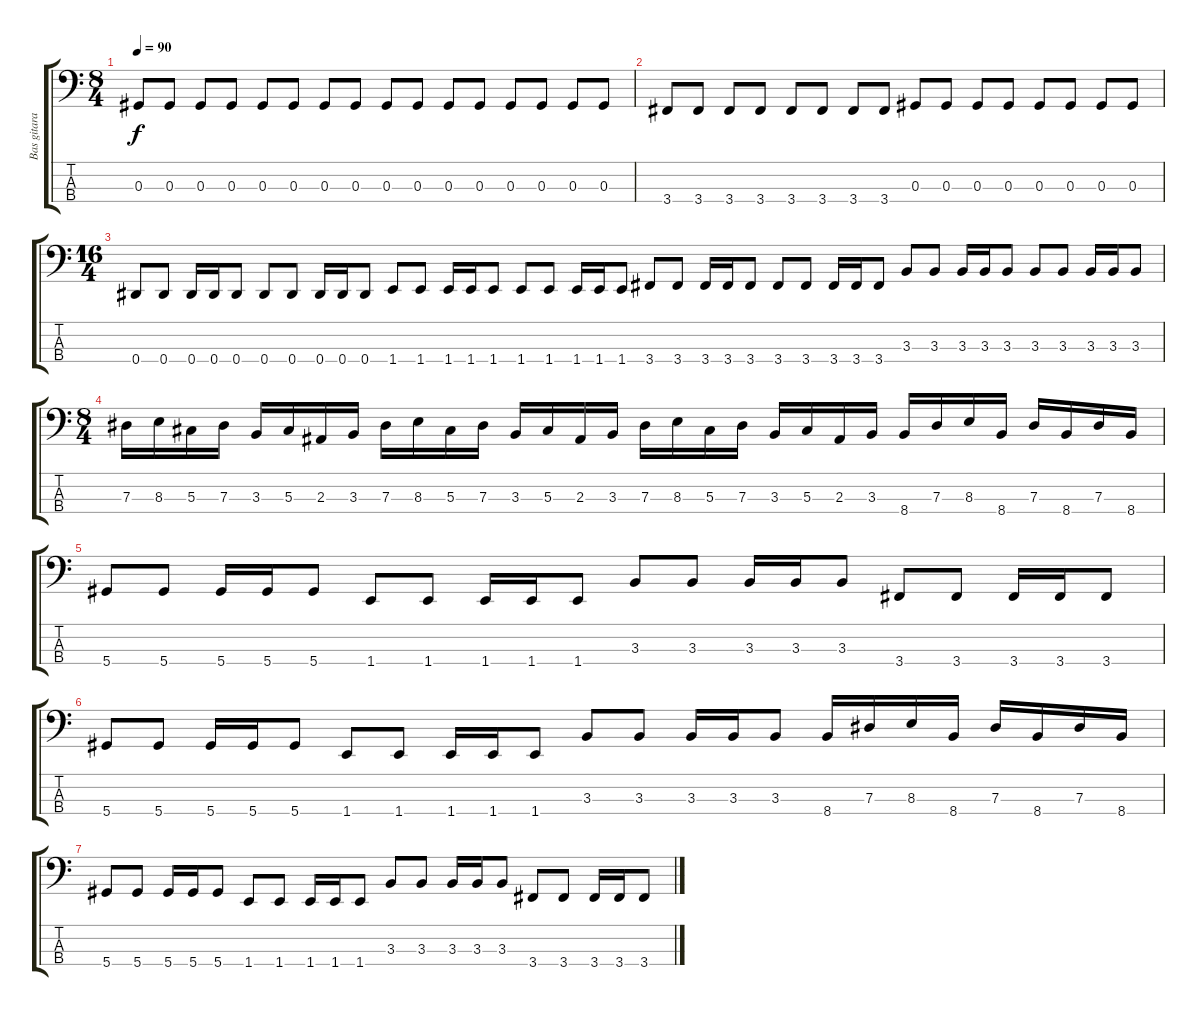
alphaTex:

\track ("Bas gitara / Bass gitara" "Bas gitara") {instrument electricbassfinger}
\staff {score tabs}
\tuning (Gb2 Db2 Ab1 Eb1) {hide}
\ts (8 4)
\tempo 90
\clef f4
\ks c
0.3.8{dy f} 0.3.8 0.3.8 0.3.8 0.3.8 0.3.8 0.3.8 0.3.8 0.3.8 0.3.8 0.3.8 0.3.8 0.3.8 0.3.8 0.3.8 0.3.8 |
3.4.8 3.4.8 3.4.8 3.4.8 3.4.8 3.4.8 3.4.8 3.4.8 0.3.8 0.3.8 0.3.8 0.3.8 0.3.8 0.3.8 0.3.8 0.3.8 |
\ts (16 4)
0.4.8 0.4.8 0.4.16 0.4.16 0.4.8 0.4.8 0.4.8 0.4.16 0.4.16 0.4.8 1.4.8 1.4.8 1.4.16 1.4.16 1.4.8 1.4.8 1.4.8 1.4.16 1.4.16 1.4.8 3.4.8 3.4.8 3.4.16 3.4.16 3.4.8 3.4.8 3.4.8 3.4.16 3.4.16 3.4.8 3.3.8 3.3.8 3.3.16 3.3.16 3.3.8 3.3.8 3.3.8 3.3.16 3.3.16 3.3.8 |
\ts (8 4)
7.3.16 8.3.16 5.3.16 7.3.16 3.3.16 5.3.16 2.3.16 3.3.16 7.3.16 8.3.16 5.3.16 7.3.16 3.3.16 5.3.16 2.3.16 3.3.16 7.3.16 8.3.16 5.3.16 7.3.16 3.3.16 5.3.16 2.3.16 3.3.16 8.4.16 7.3.16 8.3.16 8.4.16 7.3.16 8.4.16 7.3.16 8.4.16 |
5.4.8 5.4.8 5.4.16 5.4.16 5.4.8 1.4.8 1.4.8 1.4.16 1.4.16 1.4.8 3.3.8 3.3.8 3.3.16 3.3.16 3.3.8 3.4.8 3.4.8 3.4.16 3.4.16 3.4.8 |
5.4.8 5.4.8 5.4.16 5.4.16 5.4.8 1.4.8 1.4.8 1.4.16 1.4.16 1.4.8 3.3.8 3.3.8 3.3.16 3.3.16 3.3.8 8.4.16 7.3.16 8.3.16 8.4.16 7.3.16 8.4.16 7.3.16 8.4.16 |
5.4.8 5.4.8 5.4.16 5.4.16 5.4.8 1.4.8 1.4.8 1.4.16 1.4.16 1.4.8 3.3.8 3.3.8 3.3.16 3.3.16 3.3.8 3.4.8 3.4.8 3.4.16 3.4.16 3.4.8
